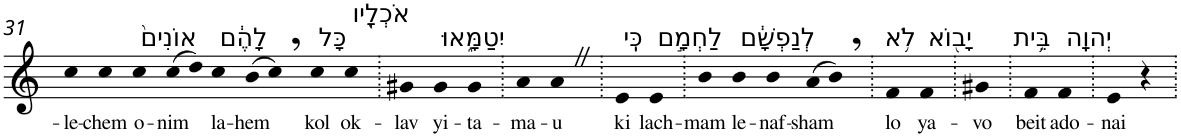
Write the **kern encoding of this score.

**kern	**text
*part1	*part1
*staff1	*staff1
*I"Piano	*
*I'Pno	*
!!LO:PB:g=z
*clefG2	*
*k[]	*
=31	=31
!	!LO:LY:b
4cc	-le-
!	!LO:LY:b
4cc	-chem
!LO:TX:a:t=אוֹנִים֙	!
!	!LO:LY:b
4cc	o-
!	!LO:LY:b
(>8cc	-nim
8dd)	.
!LO:TX:a:t=לָהֶ֔ם	!
!	!LO:LY:b
4cc	la-
!	!LO:LY:b
(>8b	-hem
8cc,)	.
!LO:TX:a:t=כָּל	!
!	!LO:LY:b
4cc	kol
!LO:TX:a:t=אֹכְלָ֖יו	!
!	!LO:LY:b
4cc	ok-
=32.	=32.
!	!LO:LY:b
4g#X	-lav
!LO:TX:a:t=יִטַמָּ֑אוּ	!
!	!LO:LY:b
4g#	yi-
!	!LO:LY:b
4g#	-ta-
=33.	=33.
!	!LO:LY:b
4a	-ma-
!	!LO:LY:b
4aZ	-u
=34.	=34.
!LO:TX:a:t=כִּֽי	!
!	!LO:LY:b
4e	ki
!LO:TX:a:t=לַחְמָ֣ם	!
!	!LO:LY:b
4e	lach-
=35.	=35.
!	!LO:LY:b
4b	-mam
!LO:TX:a:t=לְנַפְשָׁ֔ם	!
!	!LO:LY:b
4b	le-
!	!LO:LY:b
4b	-naf-
!	!LO:LY:b
(>8a	-sham
8b,)	.
=36.	=36.
!LO:TX:a:t=לֹ֥א	!
!	!LO:LY:b
4f	lo
!LO:TX:a:t=יָב֖וֹא	!
!	!LO:LY:b
4f	ya-
=37.	=37.
!	!LO:LY:b
4g#X	-vo
=38.	=38.
!LO:TX:a:t=בֵּ֥ית	!
!	!LO:LY:b
4f	beit
!LO:TX:a:t=יְהוָֽה	!
!	!LO:LY:b
4f	ado-
=39.	=39.
!	!LO:LY:b
4e	-nai
4r	.
=.	=.
*-	*-
